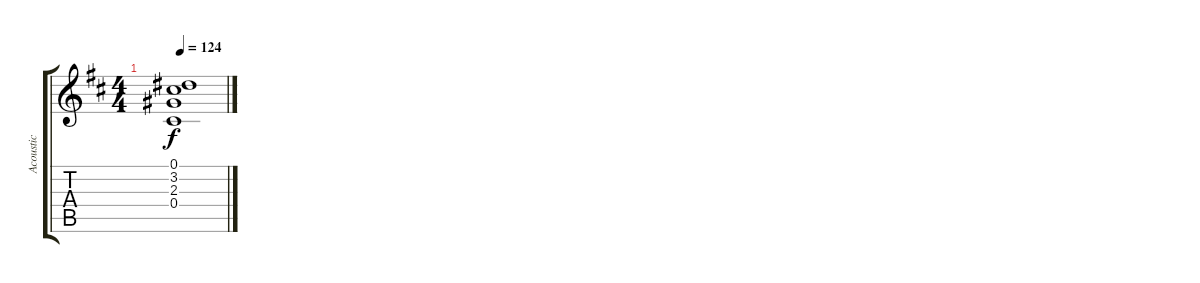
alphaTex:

\track ("Acoustic" "Acoustic") {instrument acousticguitarsteel}
\staff {score tabs}
\tuning (Eb4 Bb3 Gb3 Db3 Ab2 Eb2) {hide}
\ts (4 4)
\tempo 124
\clef g2
\ks d
(0.1{t} 3.2{t} 2.3{t} 0.4{t}).1{dy f}
